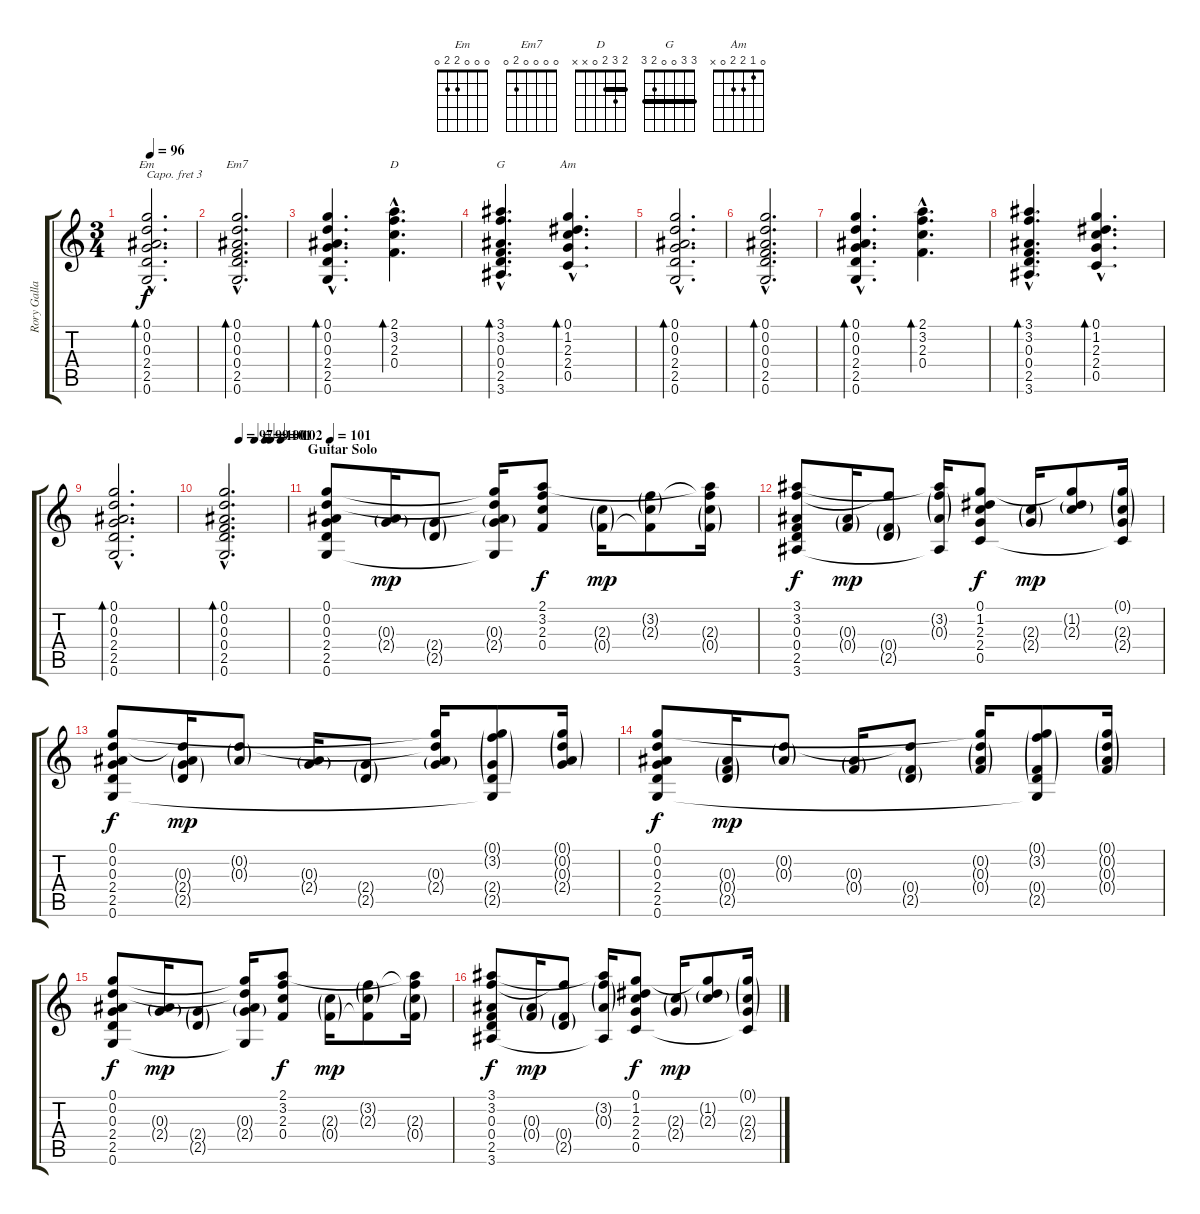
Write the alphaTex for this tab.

\track ("Rory Gallagher" "Rory Galla") {instrument acousticguitarsteel}
\staff {score tabs}
\capo 3
\tuning (E4 B3 G3 D3 A2 E2) {hide}
\chord ("Em" 0 0 0 2 2 0)
\chord ("Em7" 0 0 0 0 2 0)
\chord ("D" 2 3 2 0 x x) {barre 2}
\chord ("G" 3 3 0 0 2 3) {barre 3}
\chord ("Am" 0 1 2 2 0 x)
\ts (3 4)
\tempo 96
\clef g2
\ks c
(0.1{hac} 0.2{hac} 0.3{hac} 2.4{hac} 2.5{hac} 0.6{hac}).2{d bd 240 ch "Em" dy f} |
(0.1{hac} 0.2{hac} 0.3{hac} 0.4{hac} 2.5{hac} 0.6{hac}).2{d bd 240 ch "Em7"} |
(0.1{hac} 0.2{hac} 0.3{hac} 2.4{hac} 2.5{hac} 0.6{hac}).4{d bd 120} (2.1{hac} 3.2{hac} 2.3{hac} 0.4{hac}).4{d bd 120 ch "D"} |
(3.1{hac} 3.2{hac} 0.3{hac} 0.4{hac} 2.5{hac} 3.6{hac}).4{d bd 120 ch "G"} (0.1{hac} 1.2{hac} 2.3{hac} 2.4{hac} 0.5{hac}).4{d bd 240 ch "Am"} |
(0.1{hac} 0.2{hac} 0.3{hac} 2.4{hac} 2.5{hac} 0.6{hac}).2{d bd 120} |
(0.1{hac} 0.2{hac} 0.3{hac} 0.4{hac} 2.5{hac} 0.6{hac}).2{d bd 120} |
(0.1{hac} 0.2{hac} 0.3{hac} 2.4{hac} 2.5{hac} 0.6{hac}).4{d bd 120} (2.1{hac} 3.2{hac} 2.3{hac} 0.4{hac}).4{d bd 120} |
(3.1{hac} 3.2{hac} 0.3{hac} 0.4{hac} 2.5{hac} 3.6{hac}).4{d bd 120} (0.1{hac} 1.2{hac} 2.3{hac} 2.4{hac} 0.5{hac}).4{d bd 240} |
(0.1{hac} 0.2{hac} 0.3{hac} 2.4{hac} 2.5{hac} 0.6{hac}).2{d bd 120} |
\tempo (97 0.25)
\tempo (99 0.5)
\tempo (100 0.6666666666666666)
\tempo (101 0.75)
\tempo (102 0.9166666666666666)
(0.1{hac} 0.2{hac} 0.3{hac} 0.4{hac} 2.5{hac} 0.6{hac}).2{d bd 120} |
\section ("" "Guitar Solo")
\tempo 101
(0.1 0.2 0.3 2.4 2.5 0.6).8{volume 10} (0.3{g} 2.4{g}).16{dy mp} (2.4{g} 2.5{g}).8 (0.1{t} 0.2{t} 0.3{g} 2.4{g} 0.6{t}).16 (2.1 3.2 2.3 0.4).8{dy f} (2.3{g} 0.4{g}).16{dy mp} (3.2{g} 2.3{g} 0.4{t}).8 (2.1{t} 3.2{t} 2.3{g} 0.4{g}).16 |
(3.1 3.2 0.3 0.4 2.5 3.6).8{dy f} (0.3{g} 0.4{g}).16{dy mp} (3.2{t} 0.4{g} 2.5{g}).8 (3.1{t} 3.2{g} 0.3{g} 3.6{t}).16 (0.1 1.2 2.3 2.4 0.5).8{dy f} (2.3{g} 2.4{g}).16{dy mp} (0.1{t} 1.2{g} 2.3{g}).8 (0.1{g} 2.3{g} 2.4{g} 0.5{t}).16 |
(0.1 0.2 0.3 2.4 2.5 0.6).8{dy f} (0.2{t} 0.3{g} 2.4{g} 2.5{g}).16{dy mp} (0.2{g} 0.3{g}).8 (0.3{g} 2.4{g}).16 (2.4{g} 2.5{g}).8 (0.1{t} 0.2{t} 0.3{g} 2.4{g}).16 (0.1{g} 3.2{g} 2.4{g} 2.5{g} 0.6{t}).8 (0.1{g} 0.2{g} 0.3{g} 2.4{g}).16 |
(0.1 0.2 0.3 2.4 2.5 0.6).8{dy f} (0.3{g} 0.4{g} 2.5{g}).16{dy mp} (0.2{g} 0.3{g}).8 (0.3{g} 0.4{g}).16 (0.2{t} 0.4{g} 2.5{g}).8 (0.1{t} 0.2{g} 0.3{g} 0.4{g}).16 (0.1{g} 3.2{g} 0.4{g} 2.5{g} 0.6{t}).8 (0.1{g} 0.2{g} 0.3{g} 0.4{g}).16 |
(0.1 0.2 0.3 2.4 2.5 0.6).8{dy f} (0.3{g} 2.4{g}).16{dy mp} (2.4{g} 2.5{g}).8 (0.1{t} 0.2{t} 0.3{g} 2.4{g} 0.6{t}).16 (2.1 3.2 2.3 0.4).8{dy f} (2.3{g} 0.4{g}).16{dy mp} (3.2{g} 2.3{g} 0.4{t}).8 (2.1{t} 3.2{t} 2.3{g} 0.4{g}).16 |
(3.1 3.2 0.3 0.4 2.5 3.6).8{dy f} (0.3{g} 0.4{g}).16{dy mp} (3.2{t} 0.4{g} 2.5{g}).8 (3.1{t} 3.2{g} 0.3{g} 3.6{t}).16 (0.1 1.2 2.3 2.4 0.5).8{dy f} (2.3{g} 2.4{g}).16{dy mp} (0.1{t} 1.2{g} 2.3{g}).8 (0.1{g} 2.3{g} 2.4{g} 0.5{t}).16
